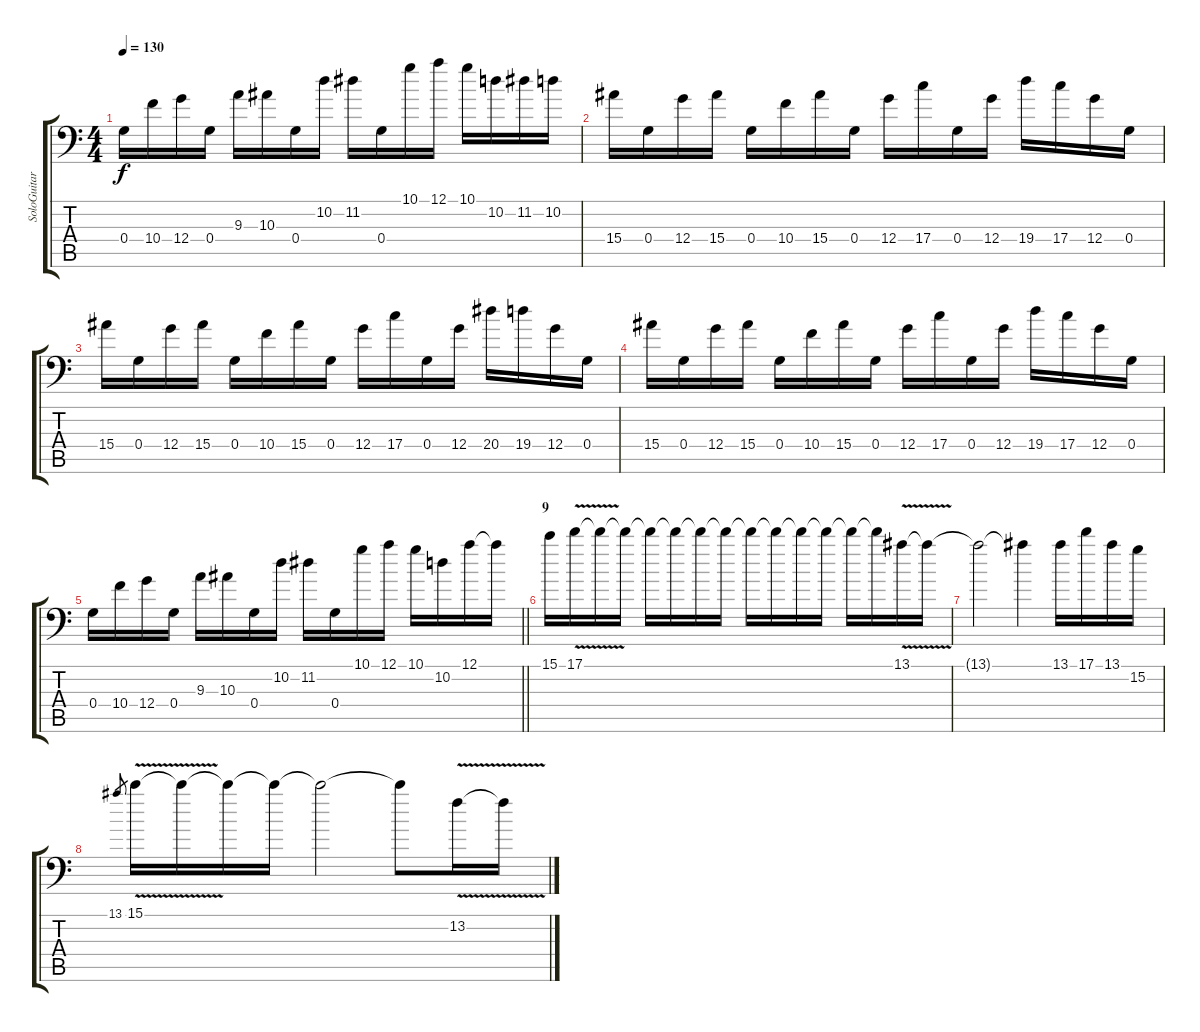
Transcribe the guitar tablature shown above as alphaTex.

\track ("SoloGuitar2" "SoloGuitar") {instrument distortionguitar}
\staff {score tabs}
\tuning (A3 E3 C3 G2 D2 G1) {hide}
\ts (4 4)
\tempo 130
\clef f4
\ks c
0.4.16{dy f} 10.4.16 12.4.16 0.4.16 9.3.16 10.3.16 0.4.16 10.2.16 11.2.16 0.4.16 10.1.16 12.1.16 10.1.16 10.2.16 11.2.16 10.2.16 |
15.4.16 0.4.16 12.4.16 15.4.16 0.4.16 10.4.16 15.4.16 0.4.16 12.4.16 17.4.16 0.4.16 12.4.16 19.4.16 17.4.16 12.4.16 0.4.16 |
15.4.16 0.4.16 12.4.16 15.4.16 0.4.16 10.4.16 15.4.16 0.4.16 12.4.16 17.4.16 0.4.16 12.4.16 20.4.16 19.4.16 12.4.16 0.4.16 |
15.4.16 0.4.16 12.4.16 15.4.16 0.4.16 10.4.16 15.4.16 0.4.16 12.4.16 17.4.16 0.4.16 12.4.16 19.4.16 17.4.16 12.4.16 0.4.16 |
\barLineRight lightlight
0.4.16 10.4.16 12.4.16 0.4.16 9.3.16 10.3.16 0.4.16 10.2.16 11.2.16 0.4.16 10.1.16 12.1.16 10.1.16 10.2.16 12.1.16 12.1{t}.16 |
\section ("" "9")
15.1.16 17.1{v}.16 17.1{t}.16 17.1{t}.16 17.1{t}.16 17.1{t}.16 17.1{t}.16 17.1{t}.16 17.1{t}.16 17.1{t}.16 17.1{t}.16 17.1{t}.16 17.1{t}.16 17.1{t}.16 13.1{v}.16 13.1{t}.16 |
13.1{t}.2 13.1{t}.4 13.1.16 17.1.16 13.1.16 15.2.16 |
13.1.8{gr} 15.1{v}.16 15.1{t}.16 15.1{t}.16 15.1{t}.16 15.1{t}.2 15.1{t}.8 13.2{v}.16 13.2{t}.16
